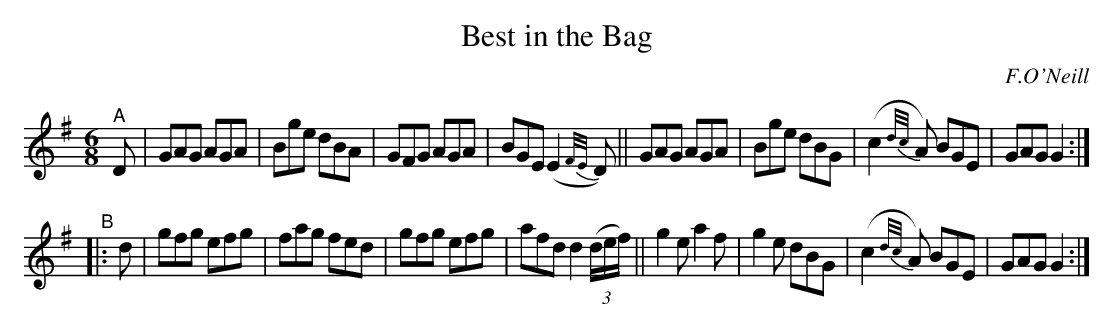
X:1
T: Best in the Bag
O: F.O'Neill
M: 6/8
L: 1/8
K: G
"^A"D |\
GAG AGA | Bge dBA | GFG AGA | BGE (E2{F/E/}D) ||\
GAG AGA | Bge dBG | (c2{d/c/}A) BGE | GAG G2 :|
"^B"|: d |\
gfg efg | fag fed | gfg efg | afd d2(3(d/e/f/) ||\
g2e a2f | g2e dBG | (c2{d/c/}A) BGE | GAG G2 :|
